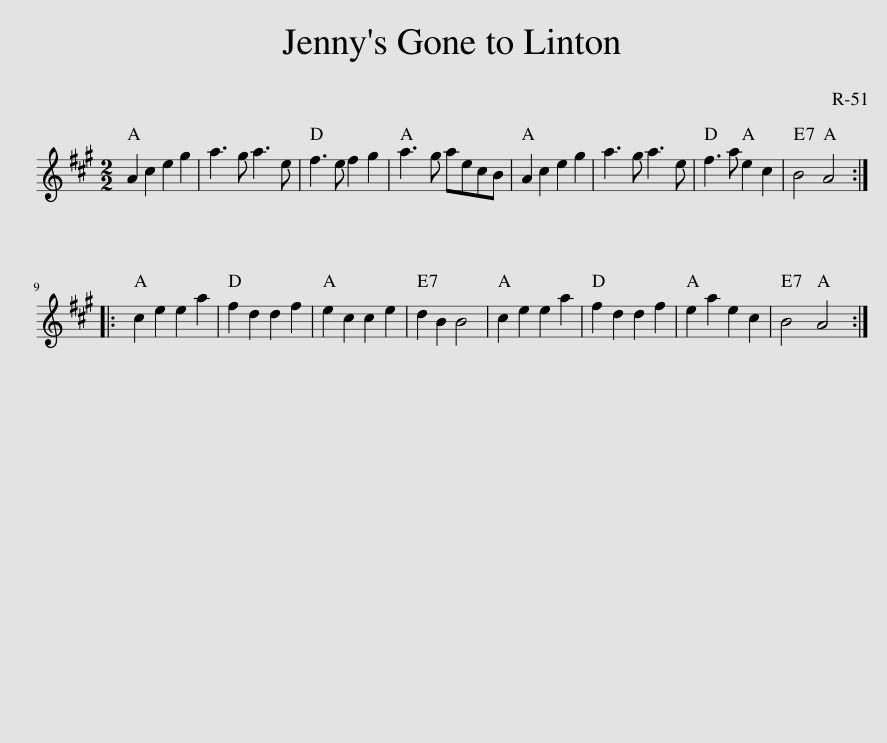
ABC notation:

X:1
L:1/8
M:2/2
I:linebreak $
K:A
V:1 treble
V:1
 A2 c2 e2 g2 | a3 g a3 e | f3 e f2 g2 | a3 g aecB | A2 c2 e2 g2 | %5
 a3 g a3 e | f3 a e2 c2 | B4 A4 ::$ c2 e2 e2 a2 | f2 d2 d2 f2 | %10
 e2 c2 c2 e2 | d2 B2 B4 | c2 e2 e2 a2 | f2 d2 d2 f2 | e2 a2 e2 c2 | %15
 B4 A4 :| %16
